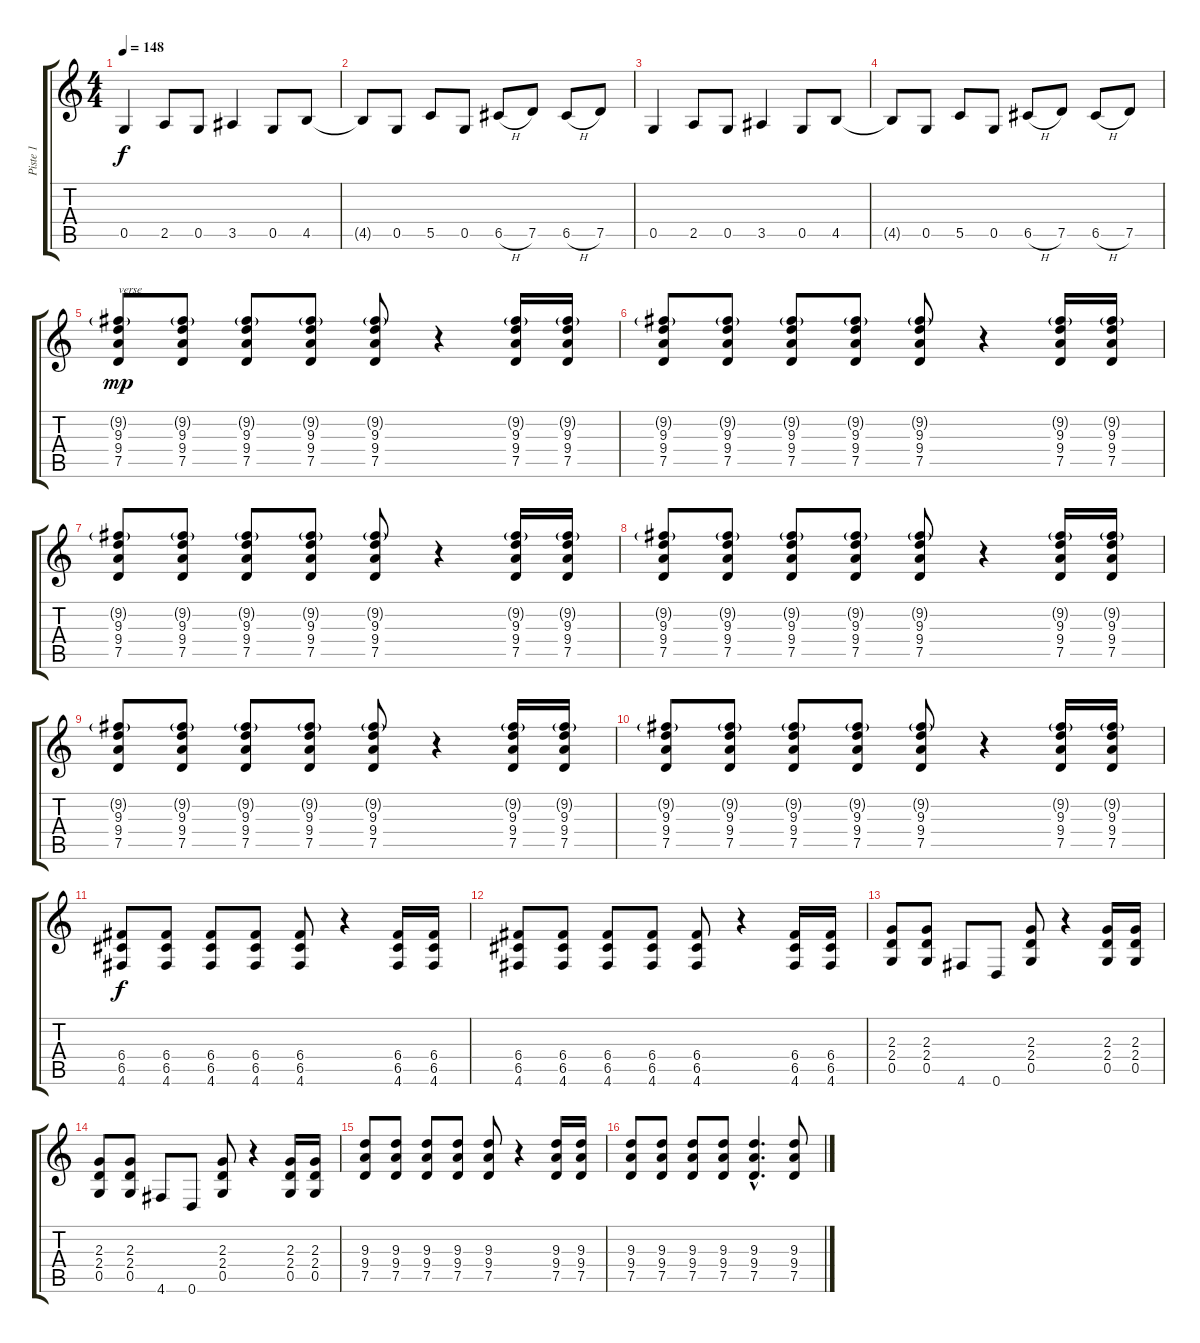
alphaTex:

\track ("Piste 1" "Piste 1") {instrument distortionguitar}
\staff {score tabs}
\tuning (D4 A3 F3 C3 G2 D2) {hide}
\ts (4 4)
\tempo 148
\clef g2
\ks c
0.5.4{dy f} 2.5.8 0.5.8 3.5.4 0.5.8 4.5.8 |
4.5{t}.8 0.5.8 5.5.8 0.5.8 6.5{h}.8 7.5.8 6.5{h}.8 7.5.8 |
0.5.4 2.5.8 0.5.8 3.5.4 0.5.8 4.5.8 |
4.5{t}.8 0.5.8 5.5.8 0.5.8 6.5{h}.8 7.5.8 6.5{h}.8 7.5.8 |
(9.2{g} 9.3 9.4 7.5).8{txt "verse" dy mp} (9.2{g} 9.3 9.4 7.5).8 (9.2{g} 9.3 9.4 7.5).8 (9.2{g} 9.3 9.4 7.5).8 (9.2{g} 9.3 9.4 7.5).8 r.4 (9.2{g} 9.3 9.4 7.5).16 (9.2{g} 9.3 9.4 7.5).16 |
(9.2{g} 9.3 9.4 7.5).8 (9.2{g} 9.3 9.4 7.5).8 (9.2{g} 9.3 9.4 7.5).8 (9.2{g} 9.3 9.4 7.5).8 (9.2{g} 9.3 9.4 7.5).8 r.4 (9.2{g} 9.3 9.4 7.5).16 (9.2{g} 9.3 9.4 7.5).16 |
(9.2{g} 9.3 9.4 7.5).8 (9.2{g} 9.3 9.4 7.5).8 (9.2{g} 9.3 9.4 7.5).8 (9.2{g} 9.3 9.4 7.5).8 (9.2{g} 9.3 9.4 7.5).8 r.4 (9.2{g} 9.3 9.4 7.5).16 (9.2{g} 9.3 9.4 7.5).16 |
(9.2{g} 9.3 9.4 7.5).8 (9.2{g} 9.3 9.4 7.5).8 (9.2{g} 9.3 9.4 7.5).8 (9.2{g} 9.3 9.4 7.5).8 (9.2{g} 9.3 9.4 7.5).8 r.4 (9.2{g} 9.3 9.4 7.5).16 (9.2{g} 9.3 9.4 7.5).16 |
(9.2{g} 9.3 9.4 7.5).8 (9.2{g} 9.3 9.4 7.5).8 (9.2{g} 9.3 9.4 7.5).8 (9.2{g} 9.3 9.4 7.5).8 (9.2{g} 9.3 9.4 7.5).8 r.4 (9.2{g} 9.3 9.4 7.5).16 (9.2{g} 9.3 9.4 7.5).16 |
(9.2{g} 9.3 9.4 7.5).8 (9.2{g} 9.3 9.4 7.5).8 (9.2{g} 9.3 9.4 7.5).8 (9.2{g} 9.3 9.4 7.5).8 (9.2{g} 9.3 9.4 7.5).8 r.4 (9.2{g} 9.3 9.4 7.5).16 (9.2{g} 9.3 9.4 7.5).16 |
(6.4 6.5 4.6).8{dy f} (6.4 6.5 4.6).8 (6.4 6.5 4.6).8 (6.4 6.5 4.6).8 (6.4 6.5 4.6).8 r.4 (6.4 6.5 4.6).16 (6.4 6.5 4.6).16 |
(6.4 6.5 4.6).8 (6.4 6.5 4.6).8 (6.4 6.5 4.6).8 (6.4 6.5 4.6).8 (6.4 6.5 4.6).8 r.4 (6.4 6.5 4.6).16 (6.4 6.5 4.6).16 |
(2.3 2.4 0.5).8 (2.3 2.4 0.5).8 4.6.8 0.6.8 (2.3 2.4 0.5).8 r.4 (2.3 2.4 0.5).16 (2.3 2.4 0.5).16 |
(2.3 2.4 0.5).8 (2.3 2.4 0.5).8 4.6.8 0.6.8 (2.3 2.4 0.5).8 r.4 (2.3 2.4 0.5).16 (2.3 2.4 0.5).16 |
(9.3 9.4 7.5).8 (9.3 9.4 7.5).8 (9.3 9.4 7.5).8 (9.3 9.4 7.5).8 (9.3 9.4 7.5).8 r.4 (9.3 9.4 7.5).16 (9.3 9.4 7.5).16 |
(9.3 9.4 7.5).8 (9.3 9.4 7.5).8 (9.3 9.4 7.5).8 (9.3 9.4 7.5).8 (9.3{hac} 9.4{hac} 7.5{hac}).4{d} (9.3 9.4 7.5).8
